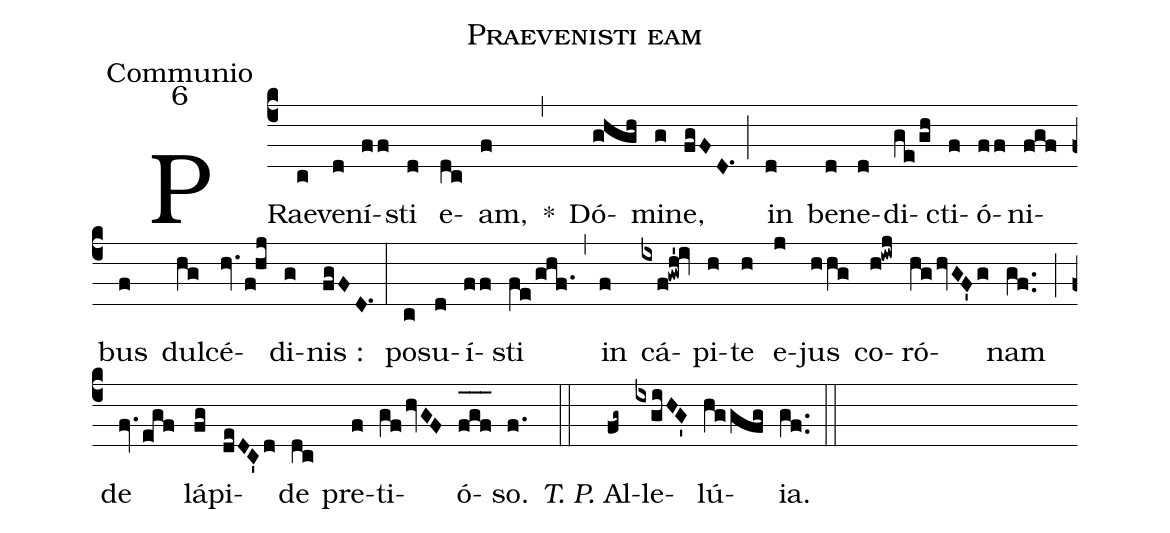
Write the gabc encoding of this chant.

name:Praevenisti eam;
office-part:Communio;
mode:6;
%%
(c4) PRae(c)ve(d)ní(ff)sti(d) e(dc)am,(f) *(,) Dó(ghgh)mi(g)ne,(fgFD.1) (;) in(d) be(d)ne(d)di(ge/gh)cti(f)ó(ff)ni(fgf)bus(f) dul(hg)cé(hv.f!hj)di(g)nis :(fgFD.1) (:) po(c)su(d)í(ff)sti(fe/ghf.1) (,) in(f) cá(ixf!gwh'!iv)pi(h)te(h) e(j)jus(hhg) co(h!iwj)ró(hghvGF'g)nam(gf..) (;) de(fv.egf) lá(fg)pi(deDC'd)de(dc) pre(f)ti(gfhvGF)ó(f_[oh:h]g_[oh:h]f_[oh:h])so.(f.) (::) <i>T. P.</i> Al(fg~)le(ixgiHG')lú(hggfg){ia}.(gf..) (::)
